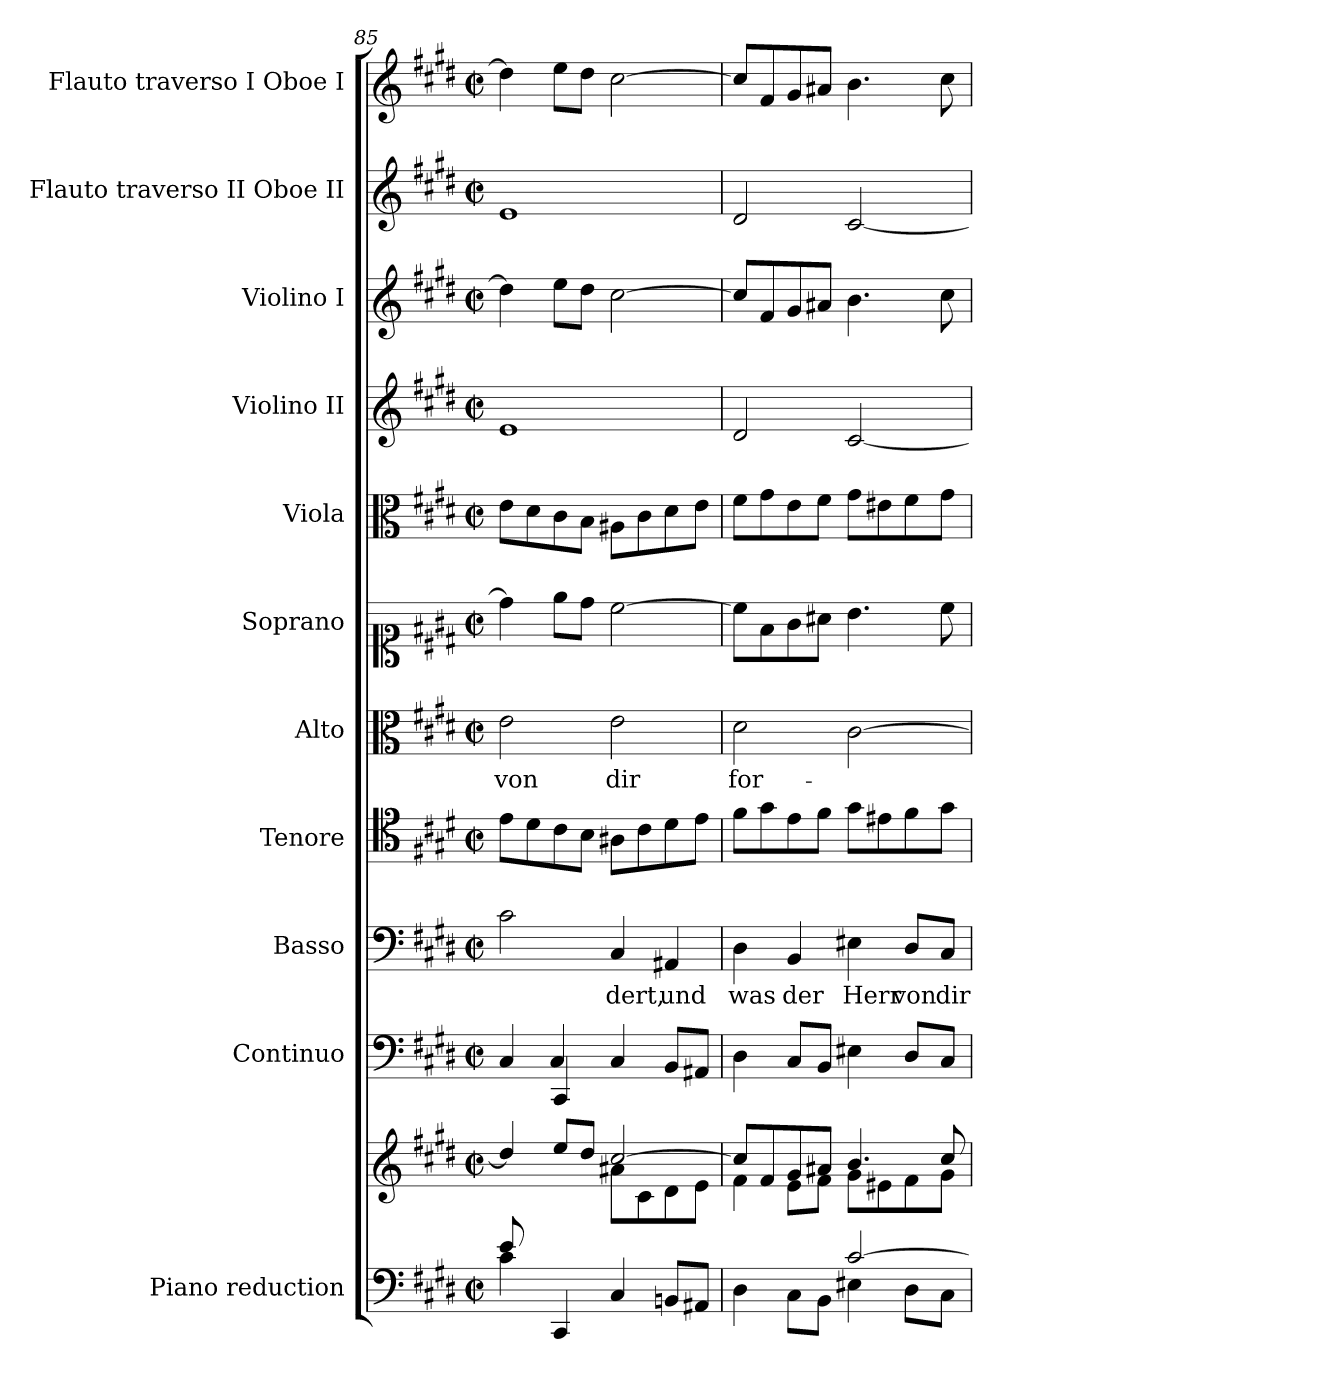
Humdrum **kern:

**kern	**kern	**kern	**kern	**text	**kern	**kern	**text	**kern	**kern	**kern	**kern	**kern	**kern
*part11	*part11	*part10	*part9	*part9	*part8	*part7	*part7	*part6	*part5	*part4	*part3	*part2	*part1
*staff12	*staff11	*staff10	*staff9	*staff9	*staff8	*staff7	*staff7	*staff6	*staff5	*staff4	*staff3	*staff2	*staff1
*I"Piano reduction	*	*I"Continuo	*I"Basso	*	*I"Tenore	*I"Alto	*	*I"Soprano	*I"Viola	*I"Violino II	*I"Violino I	*I"Flauto traverso II Oboe II	*I"Flauto traverso I Oboe I
*I'Pno	*	*	*	*	*	*	*	*	*	*	*	*I'Ob	*I'Ob
*clefF4	*clefG2	*clefF4	*clefF4	*	*clefC4	*clefC3	*	*clefC1	*clefC3	*clefG2	*clefG2	*clefG2	*clefG2
*k[f#c#g#d#]	*k[f#c#g#d#]	*k[f#c#g#d#]	*k[f#c#g#d#]	*	*k[f#c#g#d#]	*k[f#c#g#d#]	*	*k[f#c#g#d#]	*k[f#c#g#d#]	*k[f#c#g#d#]	*k[f#c#g#d#]	*k[f#c#g#d#]	*k[f#c#g#d#]
*M2/2	*M2/2	*M2/2	*M2/2	*	*M2/2	*M2/2	*	*M2/2	*M2/2	*M2/2	*M2/2	*M2/2	*M2/2
*met(c|)	*met(c|)	*met(c|)	*met(c|)	*	*met(c|)	*met(c|)	*	*met(c|)	*met(c|)	*met(c|)	*met(c|)	*met(c|)	*met(c|)
=85	=85	=85	=85	=85	=85	=85	=85	=85	=85	=85	=85	=85	=85
*^	*^	*^	*	*	*	*	*	*	*	*	*	*	*
!	!	!	!	!	!	!	!	!	!	!LO:LY:b	!	!	!	!	!	!
8e/L	4c#\	4dd#/]	8ryy	4C#/	4ryy	2c#\	.	8e\L	2e\	von	4dd#\]	8e\L	1e	4dd#\]	1e	4dd#\]
2..ryy	.	.	8g#\	.	.	.	.	8d#\	.	.	.	8d#\	.	.	.	.
.	4CC#/	8ee/L	8cc#\	4CC#/	4C#/	.	.	8c#\	.	.	8ee\L	8c#\	.	8ee\L	.	8ee\L
.	.	8dd#/J	8b\J	.	.	.	.	8B\J	.	.	8dd#\J	8B\J	.	8dd#\J	.	8dd#\J
!	!	!	!	!	!	!	!LO:LY:b	!	!	!LO:LY:b	!	!	!	!	!	!
.	4C#/	[2cc#/	8a#X\L	4C#/	2ryy	4C#/	dert,	8A#X\L	2e\	dir	[2cc#\	8A#X\L	.	[2cc#\	.	[2cc#\
.	.	.	8c#\	.	.	.	.	8c#\	.	.	.	8c#\	.	.	.	.
!	!	!	!	!	!	!	!LO:LY:b	!	!	!	!	!	!	!	!	!
.	8BBn/L	.	8d#\	8BB/L	.	4AA#X/	und	8d#\	.	.	.	8d#\	.	.	.	.
.	8AA#X/J	.	8e\J	8AA#X/J	.	.	.	8e\J	.	.	.	8e\J	.	.	.	.
*	*	*	*	*v	*v	*	*	*	*	*	*	*	*	*	*	*
=86	=86	=86	=86	=86	=86	=86	=86	=86	=86	=86	=86	=86	=86	=86	=86
!	!	!	!	!	!	!LO:LY:b	!	!	!LO:LY:b	!	!	!	!	!	!
2ryy	4D#\	8cc#/L]	4f#\	4D#\	4D#\	was	8f#\L	2d#\	for-	8cc#\L]	8f#\L	2d#/	8cc#/L]	2d#/	8cc#/L]
.	.	8f#/	.	.	.	.	8g#\	.	.	8f#\	8g#\	.	8f#/	.	8f#/
!	!	!	!	!	!	!LO:LY:b	!	!	!	!	!	!	!	!	!
.	8C#\L	8g#/	8e\L	8C#/L	4BB/	der	8e\	.	.	8g#\	8e\	.	8g#/	.	8g#/
.	8BB\J	8a#X/J	8f#\J	8BB/J	.	.	8f#\J	.	.	8a#X\J	8f#\J	.	8a#X/J	.	8a#X/J
!	!	!	!	!	!	!LO:LY:b	!	!	!	!	!	!	!	!	!
[2c#/	4E#X\	4.b/	8g#\L	4E#X\	4E#X\	Herr	8g#\L	[2c#\	.	4.b\	8g#\L	[2c#/	4.b\	[2c#/	4.b\
.	.	.	8e#X\	.	.	.	8e#X\	.	.	.	8e#X\	.	.	.	.
!	!	!	!	!	!	!LO:LY:b	!	!	!	!	!	!	!	!	!
.	8D#\L	.	8f#\	8D#/L	8D#/L	von	8f#\	.	.	.	8f#\	.	.	.	.
!	!	!	!	!	!	!LO:LY:b	!	!	!	!	!	!	!	!	!
.	8C#\J	8cc#/	8g#\J	8C#/J	8C#/J	dir	8g#\J	.	.	8cc#\	8g#\J	.	8cc#\	.	8cc#\
*v	*v	*	*	*	*	*	*	*	*	*	*	*	*	*	*
*	*v	*v	*	*	*	*	*	*	*	*	*	*	*	*
=	=	=	=	=	=	=	=	=	=	=	=	=	=
*-	*-	*-	*-	*-	*-	*-	*-	*-	*-	*-	*-	*-	*-
